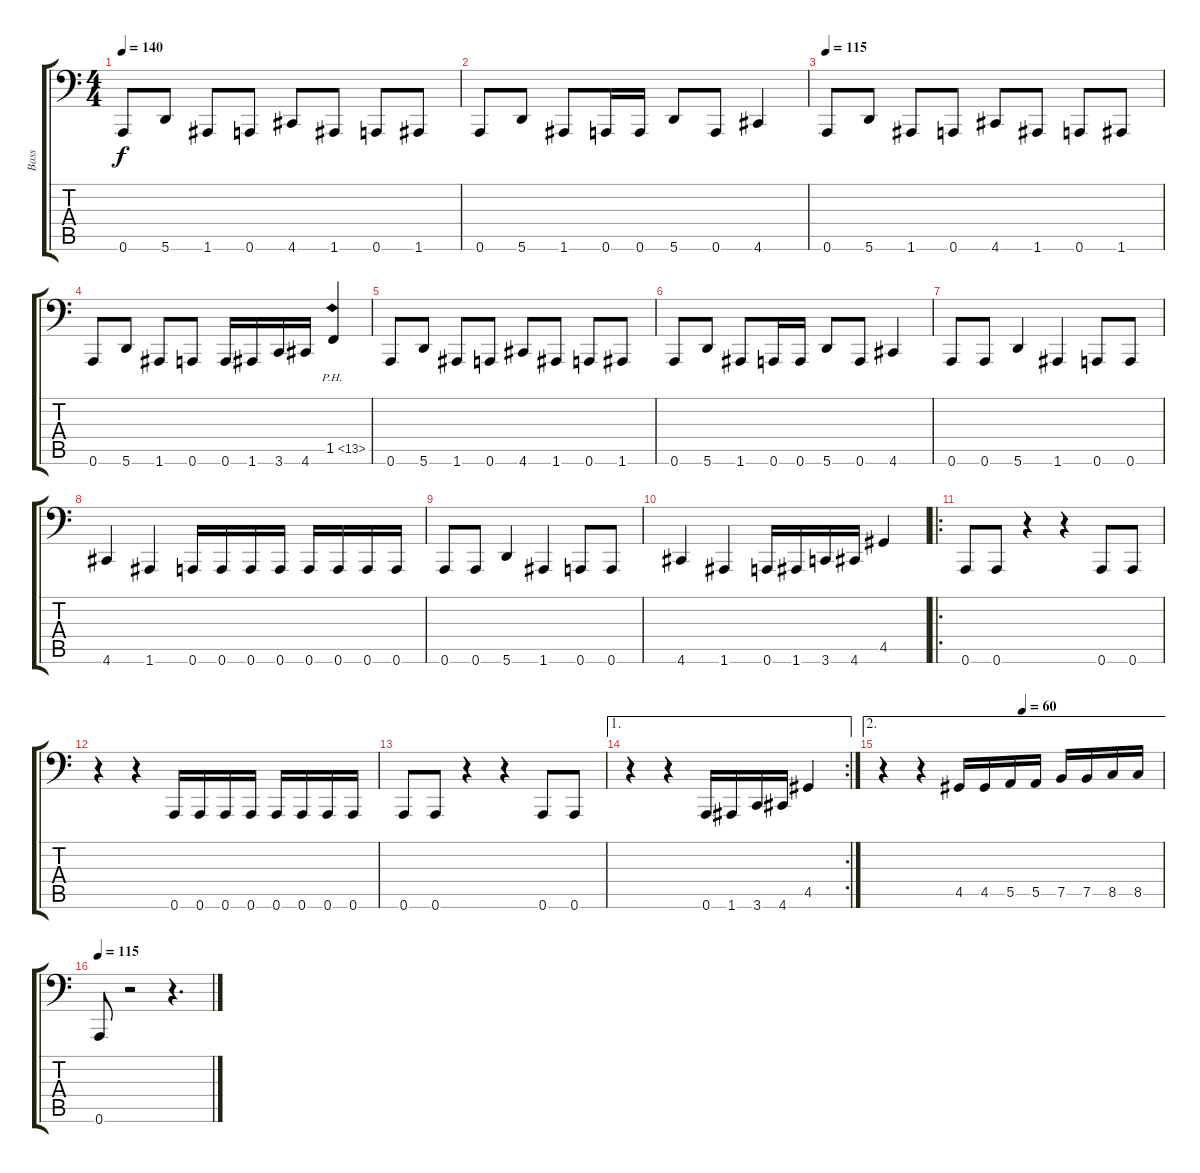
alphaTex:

\track ("Bass" "Bass") {instrument electricbasspick}
\staff {score tabs}
\tuning (E4 B3 D2 A1 E1 A0) {hide}
\ts (4 4)
\tempo 140
\clef f4
\ks c
0.6.8{dy f} 5.6.8 1.6.8 0.6.8 4.6.8 1.6.8 0.6.8 1.6.8 |
0.6.8 5.6.8 1.6.8 0.6.16 0.6.16 5.6.8 0.6.8 4.6.4 |
\tempo 150
\tempo 115
0.6.8 5.6.8 1.6.8 0.6.8 4.6.8 1.6.8 0.6.8 1.6.8 |
0.6.8 5.6.8 1.6.8 0.6.8 0.6.16 1.6.16 3.6.16 4.6.16 1.5{ph 12}.4 |
0.6.8 5.6.8 1.6.8 0.6.8 4.6.8 1.6.8 0.6.8 1.6.8 |
0.6.8 5.6.8 1.6.8 0.6.16 0.6.16 5.6.8 0.6.8 4.6.4 |
0.6.8 0.6.8 5.6.4 1.6.4 0.6.8 0.6.8 |
4.6.4 1.6.4 0.6.16 0.6.16 0.6.16 0.6.16 0.6.16 0.6.16 0.6.16 0.6.16 |
0.6.8 0.6.8 5.6.4 1.6.4 0.6.8 0.6.8 |
4.6.4 1.6.4 0.6.16 1.6.16 3.6.16 4.6.16 4.5.4 |
\ro
0.6.8 0.6.8 r.4 r.4 0.6.8 0.6.8 |
r.4 r.4 0.6.16 0.6.16 0.6.16 0.6.16 0.6.16 0.6.16 0.6.16 0.6.16 |
0.6.8 0.6.8 r.4 r.4 0.6.8 0.6.8 |
\ae 1
\rc 2
r.4 r.4 0.6.16 1.6.16 3.6.16 4.6.16 4.5.4 |
\ae 2
\tempo (60 0.5)
r.4 r.4 4.5.16 4.5.16 5.5.16 5.5.16 7.5.16 7.5.16 8.5.16 8.5.16 |
\tempo 115
0.6.8 r.2 r.4{d}
